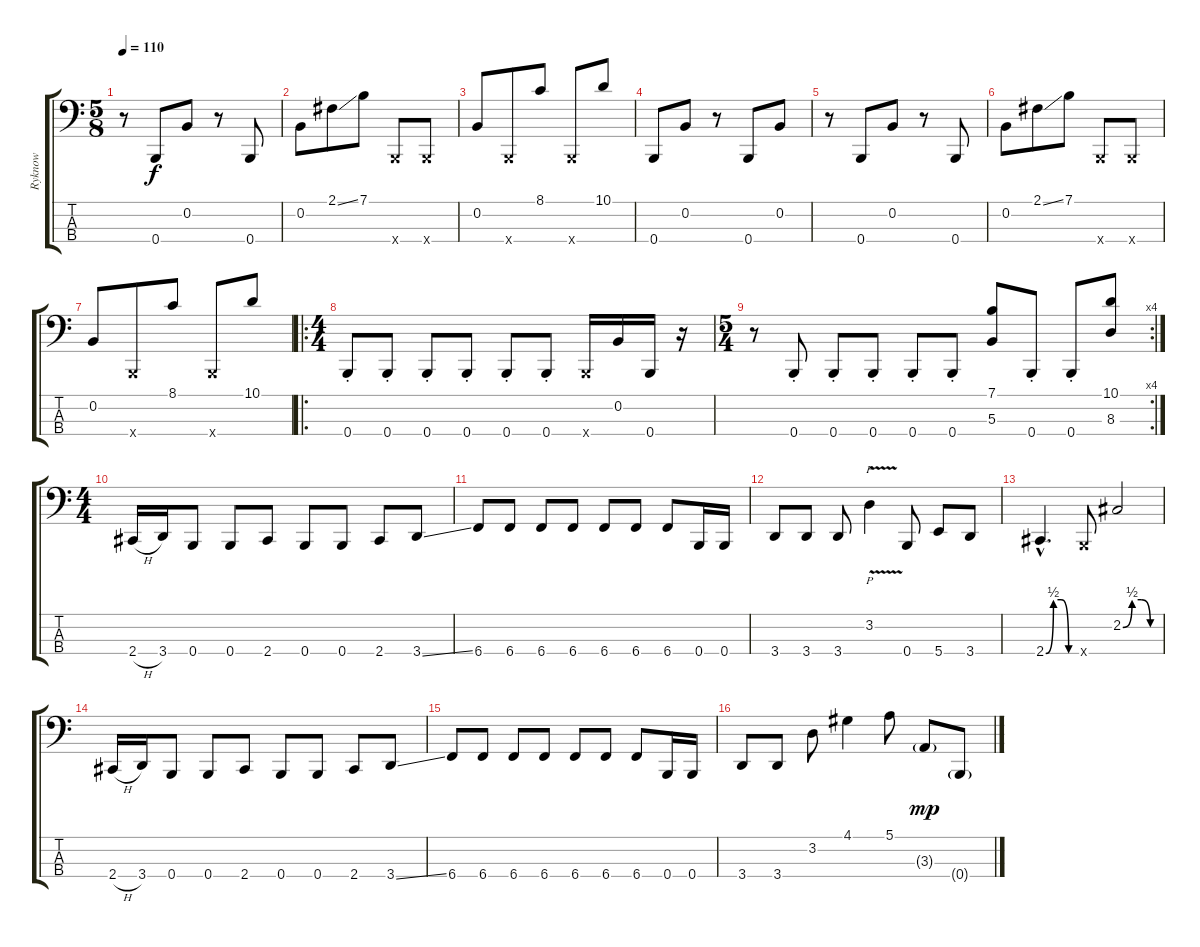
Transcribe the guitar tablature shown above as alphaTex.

\track ("Ryknow" "Ryknow") {instrument electricbassfinger}
\staff {score tabs}
\tuning (E2 B1 Gb1 B0) {hide}
\ts (5 8)
\tempo 110
\clef f4
\ks c
r.8{dy f} 0.4.8{instrument slapbass1} 0.2.8 r.8 0.4.8 |
0.2.8{instrument slapbass1} 2.1{ss}.8 7.1.8 0.4{x}.8 0.4{x}.8 |
0.2.8{instrument slapbass1} 0.4{x}.8 8.1.8 0.4{x}.8 10.1.8 |
0.4.8{instrument slapbass1} 0.2.8 r.8 0.4.8 0.2.8 |
r.8 0.4.8{instrument slapbass1} 0.2.8 r.8 0.4.8 |
0.2.8{instrument slapbass1} 2.1{ss}.8 7.1.8 0.4{x}.8 0.4{x}.8 |
0.2.8{instrument slapbass1} 0.4{x}.8 8.1.8 0.4{x}.8 10.1.8 |
\ro
\ts (4 4)
0.4{st}.8 0.4{st}.8 0.4{st}.8 0.4{st}.8 0.4{st}.8 0.4{st}.8 0.4{x}.16 0.2.16 0.4.16 r.16 |
\rc 4
\ts (5 4)
r.8 0.4{st}.8 0.4{st}.8 0.4{st}.8 0.4{st}.8 0.4{st}.8 (7.1 5.3).8 0.4{st}.8 0.4{st}.8 (10.1 8.3).8 |
\ts (4 4)
2.4{h}.16{instrument electricbassfinger} 3.4.16 0.4.8 0.4.8 2.4.8 0.4.8 0.4.8 2.4.8 3.4{ss}.8 |
6.4.8 6.4.8 6.4.8 6.4.8 6.4.8 6.4.8 6.4.8 0.4.16 0.4.16 |
3.4.8 3.4.8 3.4.8 3.2{v}.4{p} 0.4.8 5.4.8 3.4.8 |
2.4{be (custom 0 0 15 2 30 2 45 0 60 0) hac}.4{d} 0.4{x}.8 2.2{be (custom 0 0 15 2 30 2 45 0 60 0)}.2 |
2.4{h}.16 3.4.16 0.4.8 0.4.8 2.4.8 0.4.8 0.4.8 2.4.8 3.4{ss}.8 |
6.4.8 6.4.8 6.4.8 6.4.8 6.4.8 6.4.8 6.4.8 0.4.16 0.4.16 |
3.4.8 3.4.8 3.2.8 4.1.4 5.1.8 3.3{g}.8{dy mp} 0.4{g}.8
